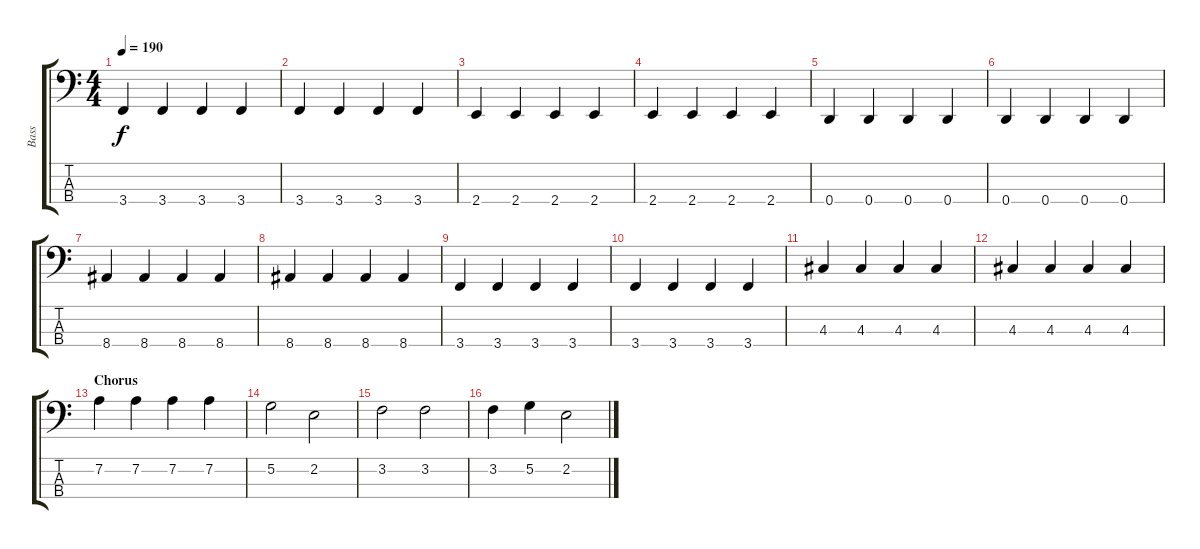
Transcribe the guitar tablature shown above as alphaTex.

\track ("Bass" "Bass") {instrument electricbasspick}
\staff {score tabs}
\tuning (G2 D2 A1 D1) {hide}
\ts (4 4)
\tempo 190
\clef f4
\ks c
3.4.4{dy f} 3.4.4 3.4.4 3.4.4 |
3.4.4 3.4.4 3.4.4 3.4.4 |
2.4.4 2.4.4 2.4.4 2.4.4 |
2.4.4 2.4.4 2.4.4 2.4.4 |
0.4.4 0.4.4 0.4.4 0.4.4 |
0.4.4 0.4.4 0.4.4 0.4.4 |
8.4.4 8.4.4 8.4.4 8.4.4 |
8.4.4 8.4.4 8.4.4 8.4.4 |
3.4.4 3.4.4 3.4.4 3.4.4 |
3.4.4 3.4.4 3.4.4 3.4.4 |
4.3.4 4.3.4 4.3.4 4.3.4 |
4.3.4 4.3.4 4.3.4 4.3.4 |
\section ("" "Chorus")
7.2.4 7.2.4 7.2.4 7.2.4 |
5.2.2 2.2.2 |
3.2.2 3.2.2 |
3.2.4 5.2.4 2.2.2
